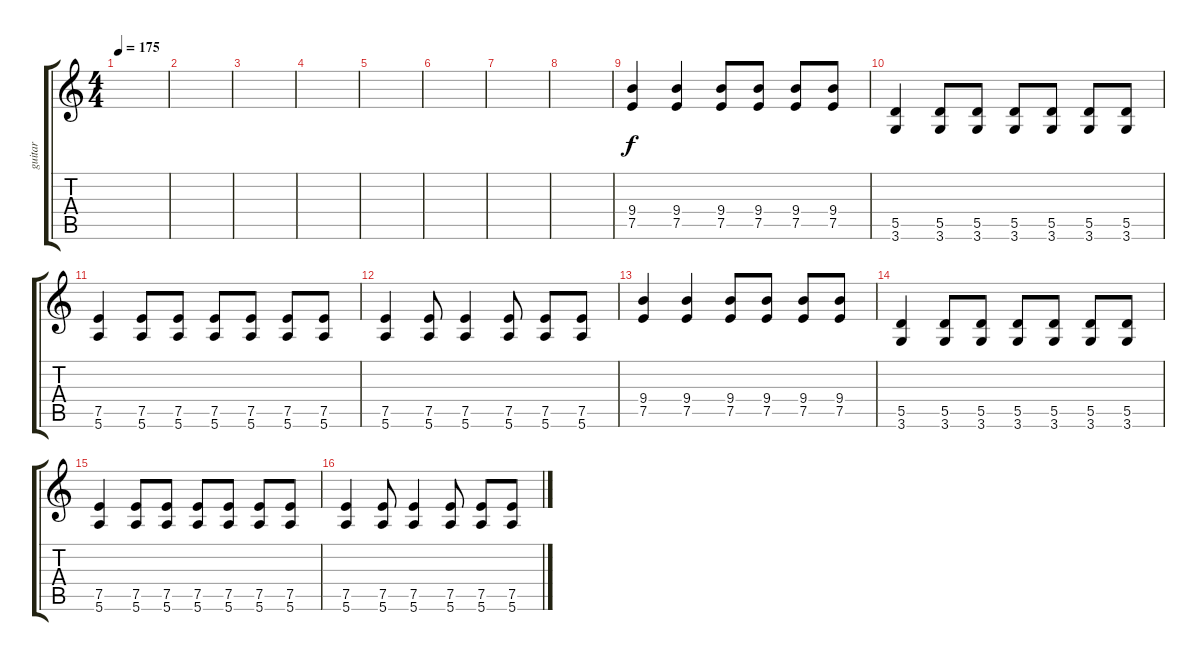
\track ("guitar" "guitar") {instrument distortionguitar}
\staff {score tabs}
\tuning (E4 B3 G3 D3 A2 E2) {hide}
\ts (4 4)
\tempo 175
\clef g2
\ks c
|
|
|
|
|
|
|
|
(9.4 7.5).4 (9.4 7.5).4 (9.4 7.5).8 (9.4 7.5).8 (9.4 7.5).8 (9.4 7.5).8 |
(5.5 3.6).4 (5.5 3.6).8 (5.5 3.6).8 (5.5 3.6).8 (5.5 3.6).8 (5.5 3.6).8 (5.5 3.6).8 |
(7.5 5.6).4 (7.5 5.6).8 (7.5 5.6).8 (7.5 5.6).8 (7.5 5.6).8 (7.5 5.6).8 (7.5 5.6).8 |
(7.5 5.6).4 (7.5 5.6).8 (7.5 5.6).4 (7.5 5.6).8 (7.5 5.6).8 (7.5 5.6).8 |
(9.4 7.5).4 (9.4 7.5).4 (9.4 7.5).8 (9.4 7.5).8 (9.4 7.5).8 (9.4 7.5).8 |
(5.5 3.6).4 (5.5 3.6).8 (5.5 3.6).8 (5.5 3.6).8 (5.5 3.6).8 (5.5 3.6).8 (5.5 3.6).8 |
(7.5 5.6).4 (7.5 5.6).8 (7.5 5.6).8 (7.5 5.6).8 (7.5 5.6).8 (7.5 5.6).8 (7.5 5.6).8 |
(7.5 5.6).4 (7.5 5.6).8 (7.5 5.6).4 (7.5 5.6).8 (7.5 5.6).8 (7.5 5.6).8
